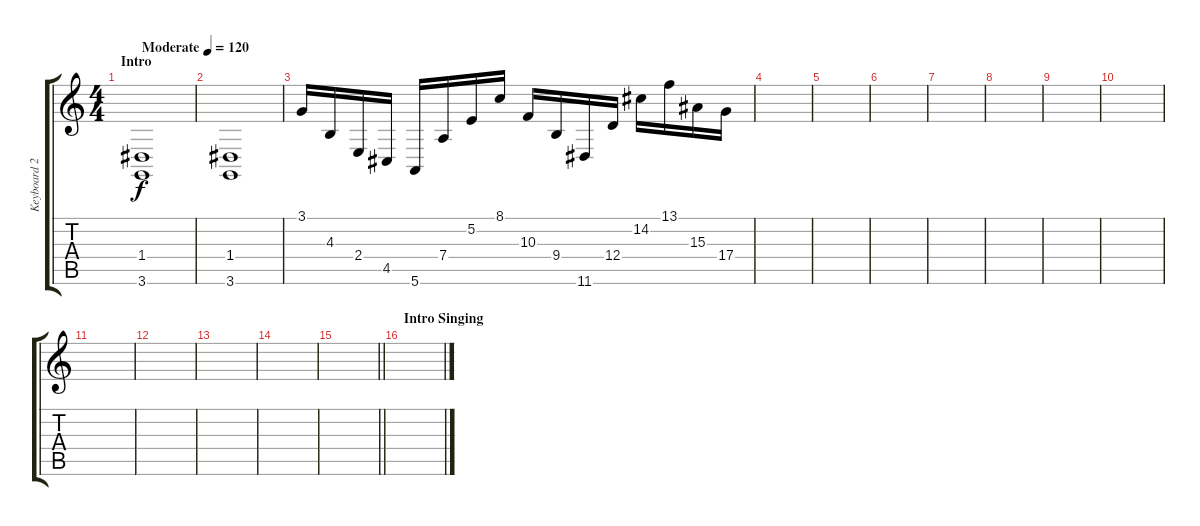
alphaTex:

\track ("Keyboard 2" "Keyboard 2") {instrument lead2sawtooth}
\staff {score tabs}
\tuning (E4 B3 G3 D3 A2 E2) {hide}
\ts (4 4)
\section ("" "Intro")
\tempo (120 "Moderate")
\clef g2
\ks c
(1.4 3.6).1{dy f instrument lead2sawtooth} |
(1.4 3.6).1 |
3.1.16 4.3.16 2.4.16 4.5.16 5.6.16 7.4.16 5.2.16 8.1.16 10.3.16 9.4.16 11.6.16 12.4.16 14.2.16 13.1.16 15.3.16 17.4.16 |
|
|
|
|
|
|
|
|
|
|
|
\barLineRight lightlight
|
\section ("" "Intro Singing")
